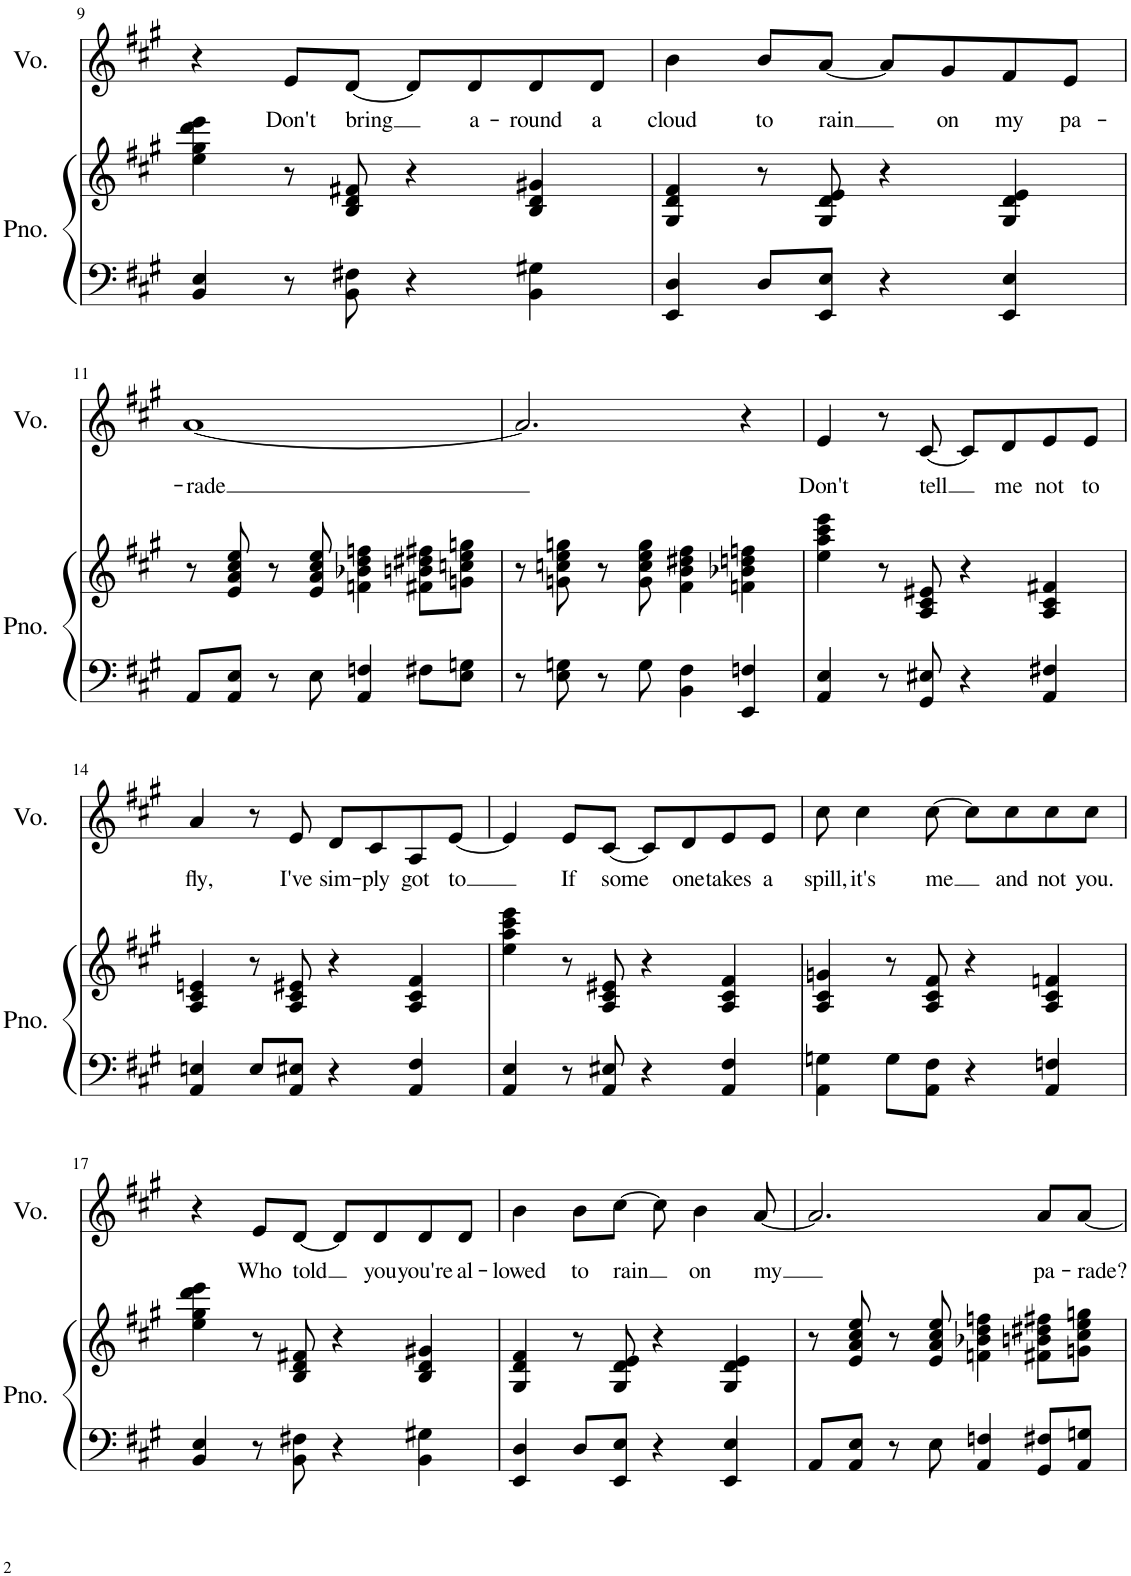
**kern	**kern	**kern	**text
*part2	*part2	*part1	*part1
*staff3	*staff2	*staff1	*staff1
*I"Piano	*	*I"Voice	*
*I'Pno.	*	*I'Vo.	*
!!LO:PB:g=z
*clefF4	*clefG2	*clefG2	*
*k[f#c#g#]	*k[f#c#g#]	*k[f#c#g#]	*
*M4/4	*M4/4	*M4/4	*
=9	=9	=9	=9
4BB/ 4E/	4ee\ 4gg#\ 4ddd\ 4eee\	4r	.
!	!	!	!LO:LY:b
8r	8r	8e/L	Don't
!	!	!	!LO:LY:b
8BB\ 8F#X\	8B/ 8d/ 8f#X/	[8d/J	bring
4r	4r	8d/L]	.
!	!	!	!LO:LY:b
.	.	8d/	a-
!	!	!	!LO:LY:b
4BB\ 4G#X\	4B/ 4d/ 4g#X/	8d/	-round
!	!	!	!LO:LY:b
.	.	8d/J	a
=10	=10	=10	=10
!	!	!	!LO:LY:b
4EE/ 4D/	4G#/ 4d/ 4f#/	4b\	cloud
!	!	!	!LO:LY:b
8D/L	8r	8b/L	to
!	!	!	!LO:LY:b
8EE/ 8E/J	8G#/ 8d/ 8e/	[8a/J	rain
4r	4r	8a/L]	.
!	!	!	!LO:LY:b
.	.	8g#/	on
!	!	!	!LO:LY:b
4EE/ 4E/	4G#/ 4d/ 4e/	8f#/	my
!	!	!	!LO:LY:b
.	.	8e/J	pa-
!!LO:LB:g=z
=11	=11	=11	=11
!	!	!	!LO:LY:b
8AA/L	8r	[1a	-rade
8AA/ 8E/J	8e/ 8a/ 8cc#/ 8ee/	.	.
8r	8r	.	.
8E\	8e/ 8a/ 8cc#/ 8ee/	.	.
4AA/ 4Fn/	4fn\ 4b-X\ 4dd\ 4ffn\	.	.
8F#X\L	8f#X\ 8bn\ 8dd#X\ 8ff#X\L	.	.
8E\ 8Gn\J	8gn\ 8ccn\ 8ee\ 8ggn\J	.	.
=12	=12	=12	=12
8r	8r	2.a/]	.
8E\ 8Gn\	8gn\ 8ccn\ 8ee\ 8ggn\	.	.
8r	8r	.	.
8G\	8g\ 8cc\ 8ee\ 8gg\	.	.
4BB\ 4F#\	4f#\ 4b\ 4dd#X\ 4ff#\	.	.
4EE/ 4Fn/	4fn\ 4b-X\ 4ddn\ 4ffn\	4r	.
=13	=13	=13	=13
!	!	!	!LO:LY:b
4AA/ 4E/	4ee\ 4aa\ 4ccc#\ 4eee\	4e/	Don't
8r	8r	8r	.
!	!	!	!LO:LY:b
8GG#/ 8E#X/	8A/ 8c#/ 8e#X/	[8c#/	tell
4r	4r	8c#/L]	.
!	!	!	!LO:LY:b
.	.	8d/	me
!	!	!	!LO:LY:b
4AA/ 4F#X/	4A/ 4c#/ 4f#X/	8e/	not
!	!	!	!LO:LY:b
.	.	8e/J	to
!!LO:LB:g=z
=14	=14	=14	=14
!	!	!	!LO:LY:b
4AA/ 4En/	4A/ 4c#/ 4en/	4a/	fly,
8E/L	8r	8r	.
!	!	!	!LO:LY:b
8AA/ 8E#X/J	8A/ 8c#/ 8e#X/	8e/	I've
!	!	!	!LO:LY:b
4r	4r	8d/L	sim-
!	!	!	!LO:LY:b
.	.	8c#/	-ply
!	!	!	!LO:LY:b
4AA/ 4F#/	4A/ 4c#/ 4f#/	8A/	got
!	!	!	!LO:LY:b
.	.	[8e/J	to
=15	=15	=15	=15
4AA/ 4E/	4ee\ 4aa\ 4ccc#\ 4eee\	4e/]	.
!	!	!	!LO:LY:b
8r	8r	8e/L	If
!	!	!	!LO:LY:b
8AA/ 8E#X/	8A/ 8c#/ 8e#X/	[8c#/J	some
4r	4r	8c#/L]	.
!	!	!	!LO:LY:b
.	.	8d/	one
!	!	!	!LO:LY:b
4AA/ 4F#/	4A/ 4c#/ 4f#/	8e/	takes
!	!	!	!LO:LY:b
.	.	8e/J	a
=16	=16	=16	=16
!	!	!	!LO:LY:b
4AA\ 4Gn\	4A/ 4c#/ 4gn/	8cc#\	spill,
!	!	!	!LO:LY:b
.	.	4cc#\	it's
8G\L	8r	.	.
!	!	!	!LO:LY:b
8AA\ 8F#\J	8A/ 8c#/ 8f#/	[8cc#\	me
4r	4r	8cc#\L]	.
!	!	!	!LO:LY:b
.	.	8cc#\	and
!	!	!	!LO:LY:b
4AA/ 4Fn/	4A/ 4c#/ 4fn/	8cc#\	not
!	!	!	!LO:LY:b
.	.	8cc#\J	you.
!!LO:LB:g=z
=17	=17	=17	=17
4BB/ 4E/	4ee\ 4gg#\ 4ddd\ 4eee\	4r	.
!	!	!	!LO:LY:b
8r	8r	8e/L	Who
!	!	!	!LO:LY:b
8BB\ 8F#X\	8B/ 8d/ 8f#X/	[8d/J	told
4r	4r	8d/L]	.
!	!	!	!LO:LY:b
.	.	8d/	you
!	!	!	!LO:LY:b
4BB\ 4G#X\	4B/ 4d/ 4g#X/	8d/	you're
!	!	!	!LO:LY:b
.	.	8d/J	al-
=18	=18	=18	=18
!	!	!	!LO:LY:b
4EE/ 4D/	4G#/ 4d/ 4f#/	4b\	-lowed
!	!	!	!LO:LY:b
8D/L	8r	8b\L	to
!	!	!	!LO:LY:b
8EE/ 8E/J	8G#/ 8d/ 8e/	[8cc#\J	rain
4r	4r	8cc#\]	.
!	!	!	!LO:LY:b
.	.	4b\	on
4EE/ 4E/	4G#/ 4d/ 4e/	.	.
!	!	!	!LO:LY:b
.	.	[8a/	my
=19	=19	=19	=19
8AA/L	8r	2.a/]	.
8AA/ 8E/J	8e/ 8a/ 8cc#/ 8ee/	.	.
8r	8r	.	.
8E\	8e/ 8a/ 8cc#/ 8ee/	.	.
4AA/ 4Fn/	4fn\ 4b-X\ 4dd\ 4ffn\	.	.
!	!	!	!LO:LY:b
8GG#/ 8F#X/L	8f#X\ 8bn\ 8dd#X\ 8ff#X\L	8a/L	pa-
!	!	!	!LO:LY:b
8AA/ 8Gn/J	8gn\ 8cc#\ 8ee\ 8ggn\J	[8a/J	-rade?
=	=	=	=
*-	*-	*-	*-
